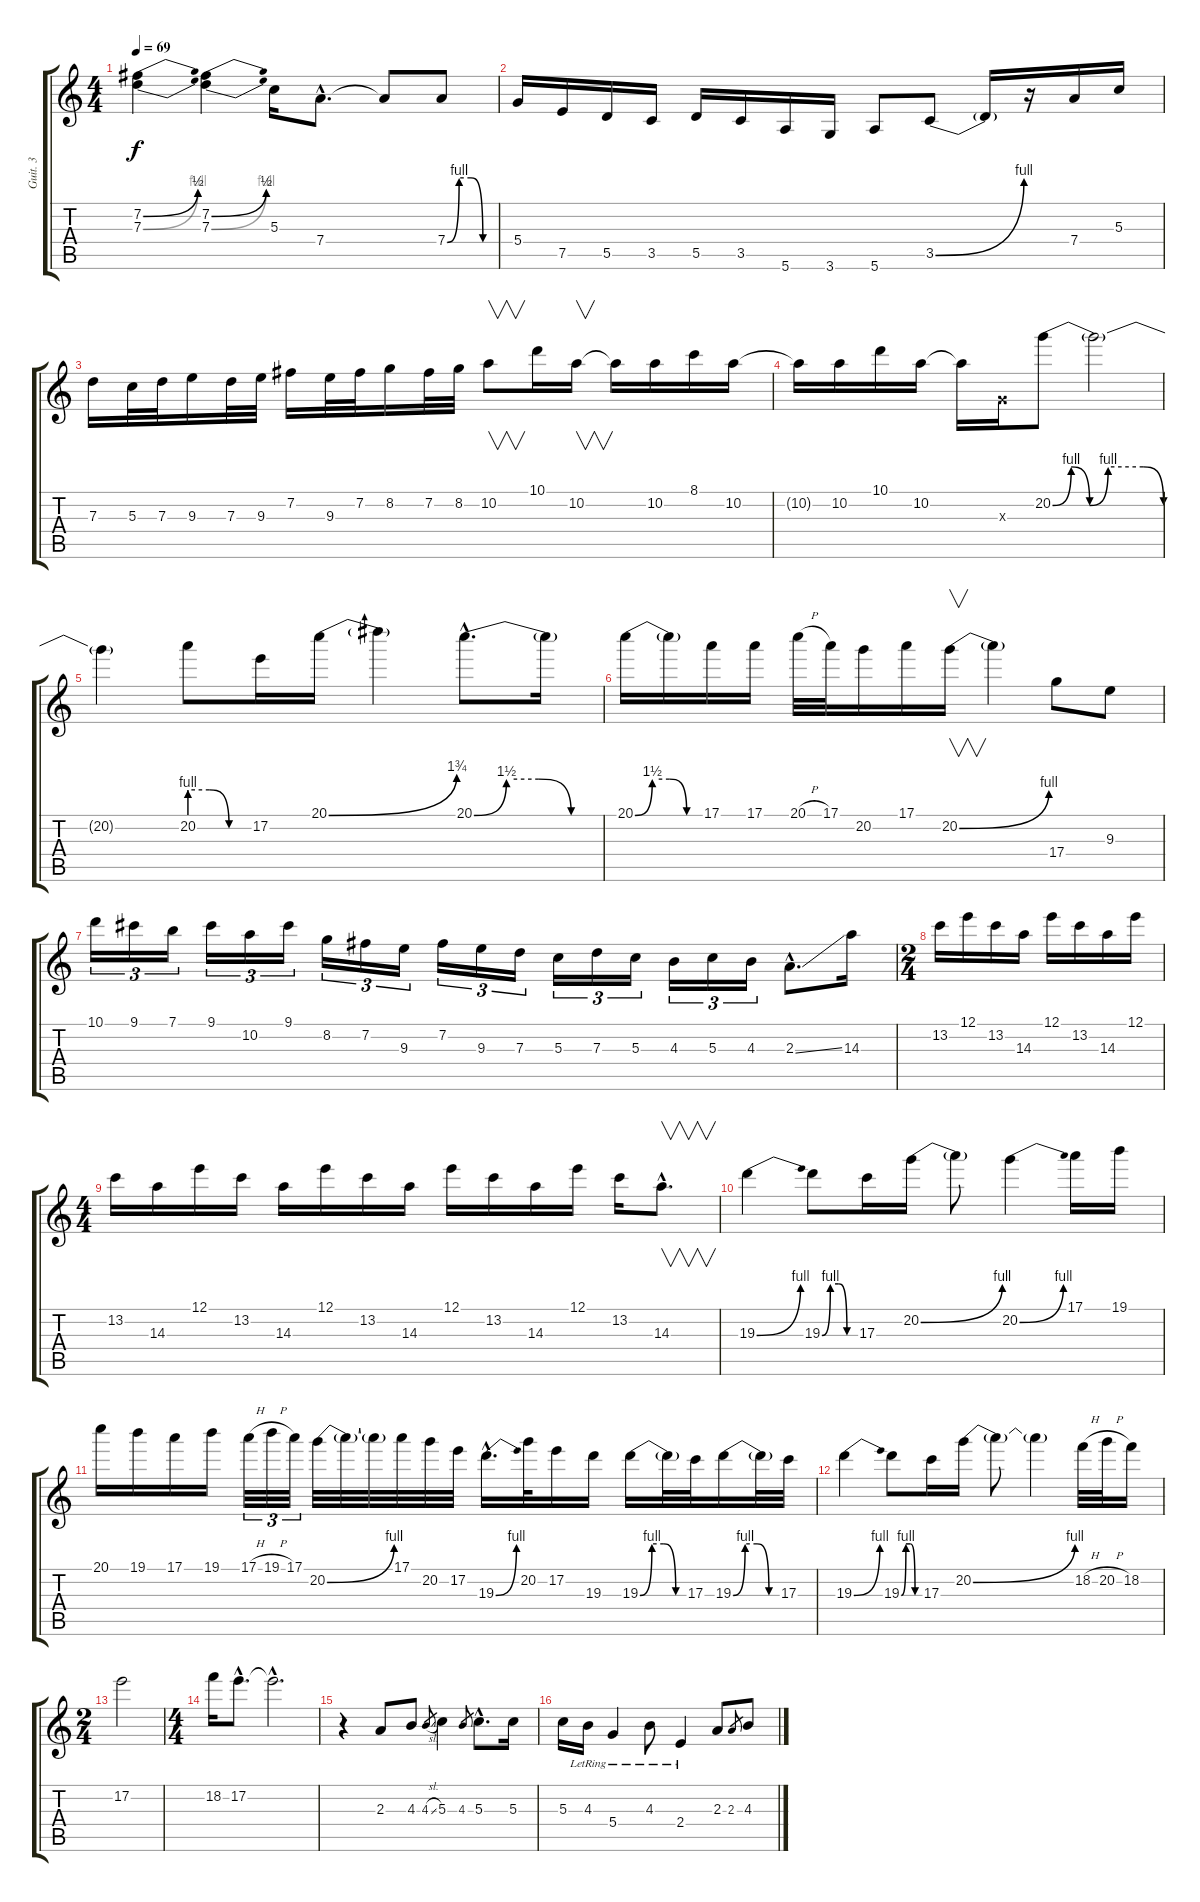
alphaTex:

\track ("Guit. 3" "Guit. 3") {instrument distortionguitar}
\staff {score tabs}
\tuning (E4 B3 G3 D3 A2 E2) {hide}
\ts (4 4)
\tempo 69
\clef g2
\ks c
(7.2{be (bend 0 0 60 2)} 7.3{be (bend 0 0 60 4)}).4{dy f volume 16 instrument overdrivenguitar} (7.2{be (bend 0 0 60 2)} 7.3{be (bend 0 0 60 4)}).4 5.3.16 7.4{hac}.8{d} 7.4{t}.8 7.4{be (custom 0 0 15 4 30 4 45 0 60 0)}.8 |
5.4.16 7.5.16 5.5.16 3.5.16 5.5.16 3.5.16 5.6.16 3.6.16 5.6.8 3.5{be (bend 0 0 60 4)}.8 3.5{t}.16 r.16 7.4.16 5.3.16 |
7.3.16 5.3.32 7.3.32 9.3.16 7.3.32 9.3.32 7.2.16 9.3.32 7.2.32 8.2.16 7.2.32 8.2.32 10.2.8{v} 10.1.16 10.2.16{v} 10.2{t}.16 10.2.16 8.1.16 10.2.16 |
10.2{t}.16 10.2.16 10.1.16 10.2.16 10.2{t}.16 0.3{x}.16 20.2{be (custom 0 0 10 4 20 0 30 4 49 4 60 0)}.8 20.2{t}.2 |
20.2{t}.4 20.2{be (custom 0 4 20 4 40 0 60 0)}.8 17.2.16 20.1{be (bend 0 0 60 7)}.16 20.1{t}.4 20.1{be (custom 0 0 15 6 30 6 45 0 60 0) hac}.8{d} 20.1{t}.16 |
20.1{be (custom 0 0 15 6 30 6 45 0 60 0)}.16 20.1{t}.16 17.1.16 17.1.16 20.1{h}.32 17.1.32 20.2.16 17.1.16 20.2{be (bend 0 0 60 4)}.16{v} 20.2{t}.4 17.4.8 9.3.8 |
10.1.16{tu (3 2)} 9.1.16{tu (3 2)} 7.1.16{tu (3 2)} 9.1.16{tu (3 2)} 10.2.16{tu (3 2)} 9.1.16{tu (3 2)} 8.2.16{tu (3 2)} 7.2.16{tu (3 2)} 9.3.16{tu (3 2)} 7.2.16{tu (3 2)} 9.3.16{tu (3 2)} 7.3.16{tu (3 2)} 5.3.16{tu (3 2)} 7.3.16{tu (3 2)} 5.3.16{tu (3 2)} 4.3.16{tu (3 2)} 5.3.16{tu (3 2)} 4.3.16{tu (3 2)} 2.3{ss hac}.8{d} 14.3.16 |
\ts (2 4)
13.2.16 12.1.16 13.2.16 14.3.16 12.1.16 13.2.16 14.3.16 12.1.16 |
\ts (4 4)
13.2.16 14.3.16 12.1.16 13.2.16 14.3.16 12.1.16 13.2.16 14.3.16 12.1.16 13.2.16 14.3.16 12.1.16 13.2.16 14.3{hac}.8{v d} |
19.3{be (bend 0 0 60 4)}.4 19.3{be (custom 0 0 15 4 30 4 45 0 60 0)}.8 17.3.16 20.2{be (bend 0 0 60 4)}.16 20.2{t}.8 20.2{be (bend 0 0 60 4)}.4 17.1.16 19.1.16 |
20.1.16 19.1.16 17.1.16 19.1.16 17.1{h}.32{tu (3 2)} 19.1{h}.32{tu (3 2)} 17.1.32{tu (3 2)} 20.2{be (bend 0 0 60 4)}.32 20.2{t}.32 20.2{t}.32 17.1.32 20.2.32 17.2.32 19.3{be (bend 0 0 60 4) hac}.16{d} 20.2.32 17.2.16 19.3.16 19.3{be (custom 0 0 15 4 30 4 45 0 60 0)}.16 19.3{t}.32 17.3.32 19.3{be (custom 0 0 15 4 30 4 45 0 60 0)}.16 19.3{t}.32 17.3.32 |
19.3{be (bend 0 0 60 4)}.4 19.3{be (custom 0 0 15 4 30 4 45 0 60 0)}.8 17.3.16 20.2{be (bend 0 0 60 4)}.16 20.2{t}.8 20.2{t}.4 18.2{h}.32 20.2{h}.32 18.2.16 |
\ts (2 4)
17.2.2 |
\ts (4 4)
18.2.16 17.2{hac}.8{d volume 10} 17.2{hac t}.2{d} |
r.4 2.3.8{volume 12 instrument acousticguitarsteel} 4.3.8 4.3{sl}.8{gr} 5.3.4 4.3.8{gr} 5.3{hac}.8{d} 5.3.16 |
5.3.16 4.3{lr}.16 5.4{lr}.4 4.3{lr}.8 2.4{lr}.4 2.3.8 2.3.8{gr} 4.3.8
